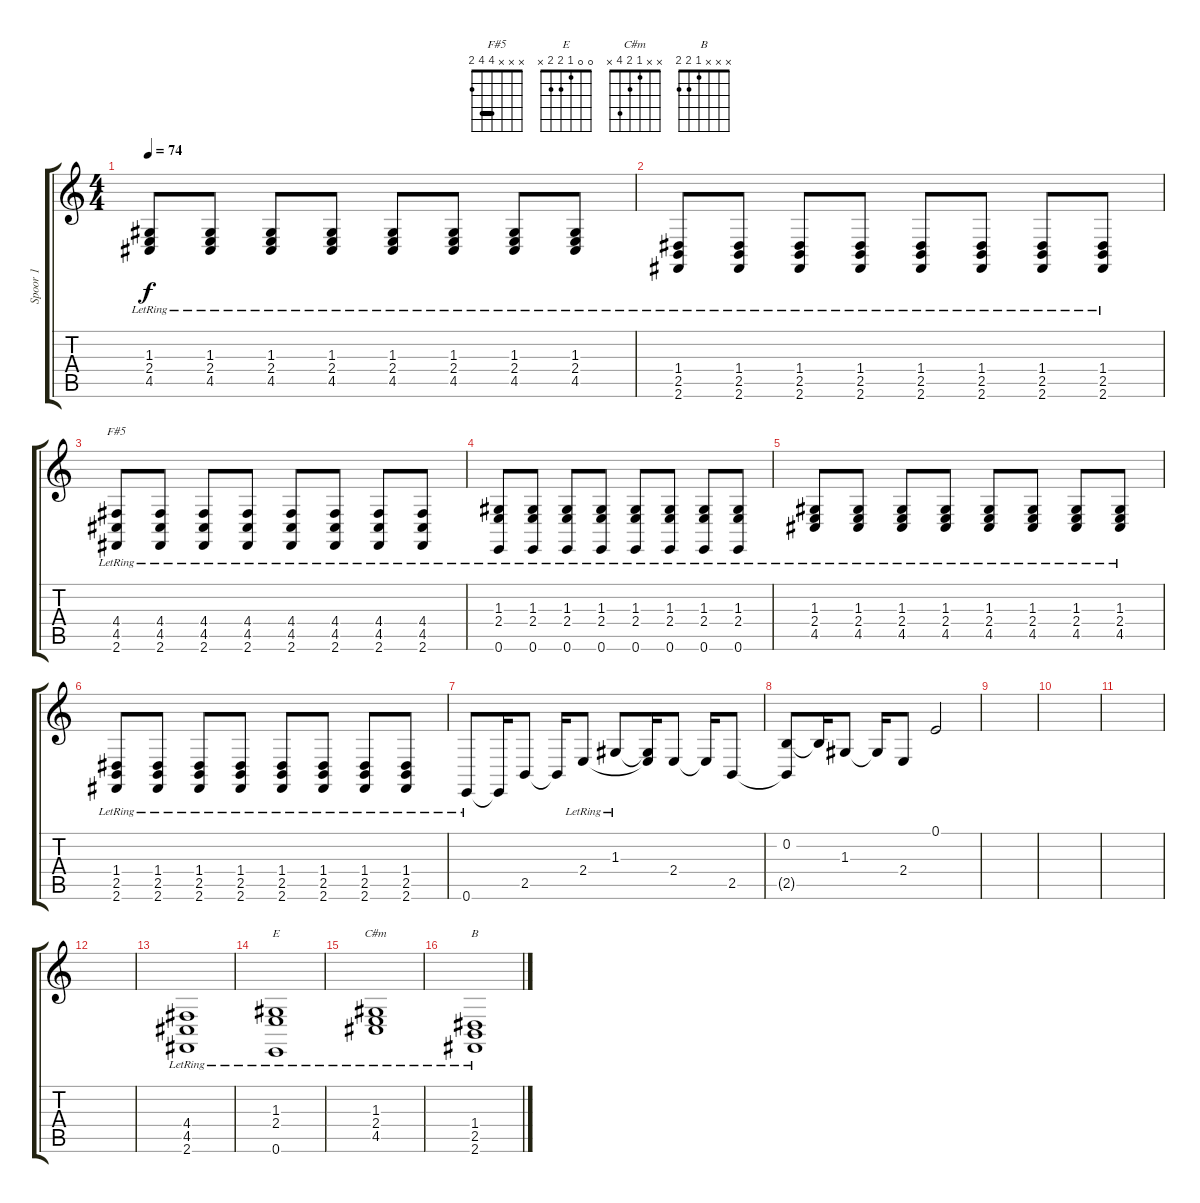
\track ("Spoor 1" "Spoor 1") {instrument brightacousticpiano}
\staff {score tabs}
\tuning (E4 B3 G3 D3 A2 E2) {hide}
\chord ("F#5" x x x 4 4 2) {barre 4}
\chord ("E" 0 0 1 2 2 x)
\chord ("C#m" x x 1 2 4 x)
\chord ("B" x x x 1 2 2)
\ts (4 4)
\tempo 74
\clef g2
\ks c
(1.3{lr} 2.4{lr} 4.5{lr}).8{dy f} (1.3{lr} 2.4{lr} 4.5{lr}).8 (1.3{lr} 2.4{lr} 4.5{lr}).8 (1.3{lr} 2.4{lr} 4.5{lr}).8 (1.3{lr} 2.4{lr} 4.5{lr}).8 (1.3{lr} 2.4{lr} 4.5{lr}).8 (1.3{lr} 2.4{lr} 4.5{lr}).8 (1.3{lr} 2.4{lr} 4.5{lr}).8 |
(1.4{lr} 2.5{lr} 2.6{lr}).8 (1.4{lr} 2.5{lr} 2.6{lr}).8 (1.4{lr} 2.5{lr} 2.6{lr}).8 (1.4{lr} 2.5{lr} 2.6{lr}).8 (1.4{lr} 2.5{lr} 2.6{lr}).8 (1.4{lr} 2.5{lr} 2.6{lr}).8 (1.4{lr} 2.5{lr} 2.6{lr}).8 (1.4{lr} 2.5{lr} 2.6{lr}).8 |
(4.4{lr} 4.5{lr} 2.6{lr}).8{ch "F#5"} (4.4{lr} 4.5{lr} 2.6{lr}).8 (4.4{lr} 4.5{lr} 2.6{lr}).8 (4.4{lr} 4.5{lr} 2.6{lr}).8 (4.4{lr} 4.5{lr} 2.6{lr}).8 (4.4{lr} 4.5{lr} 2.6{lr}).8 (4.4{lr} 4.5{lr} 2.6{lr}).8 (4.4{lr} 4.5{lr} 2.6{lr}).8 |
(1.3{lr} 2.4{lr} 0.6{lr}).8 (1.3{lr} 2.4{lr} 0.6{lr}).8 (1.3{lr} 2.4{lr} 0.6{lr}).8 (1.3{lr} 2.4{lr} 0.6{lr}).8 (1.3{lr} 2.4{lr} 0.6{lr}).8 (1.3{lr} 2.4{lr} 0.6{lr}).8 (1.3{lr} 2.4{lr} 0.6{lr}).8 (1.3{lr} 2.4{lr} 0.6{lr}).8 |
(1.3{lr} 2.4{lr} 4.5{lr}).8 (1.3{lr} 2.4{lr} 4.5{lr}).8 (1.3{lr} 2.4{lr} 4.5{lr}).8 (1.3{lr} 2.4{lr} 4.5{lr}).8 (1.3{lr} 2.4{lr} 4.5{lr}).8 (1.3{lr} 2.4{lr} 4.5{lr}).8 (1.3{lr} 2.4{lr} 4.5{lr}).8 (1.3{lr} 2.4{lr} 4.5{lr}).8 |
(1.4{lr} 2.5{lr} 2.6{lr}).8 (1.4{lr} 2.5{lr} 2.6{lr}).8 (1.4{lr} 2.5{lr} 2.6{lr}).8 (1.4{lr} 2.5{lr} 2.6{lr}).8 (1.4{lr} 2.5{lr} 2.6{lr}).8 (1.4{lr} 2.5{lr} 2.6{lr}).8 (1.4{lr} 2.5{lr} 2.6{lr}).8 (1.4{lr} 2.5{lr} 2.6{lr}).8 |
0.6{lr}.8 0.6{t}.16 2.5.8 2.5{t}.16 2.4{lr}.8 1.3{lr}.8 (1.3{t} 2.4{t}).16 2.4.8 2.4{t}.16 2.5.8 |
(0.2 2.5{t}).8 0.2{t}.16 1.3.8 1.3{t}.16 2.4.8 0.1.2 |
|
|
|
|
(4.4{lr} 4.5{lr} 2.6{lr}).1 |
(1.3{lr} 2.4{lr} 0.6{lr}).1{ch "E"} |
(1.3{lr} 2.4{lr} 4.5{lr}).1{ch "C#m"} |
(1.4{lr} 2.5{lr} 2.6{lr}).1{ch "B"}
